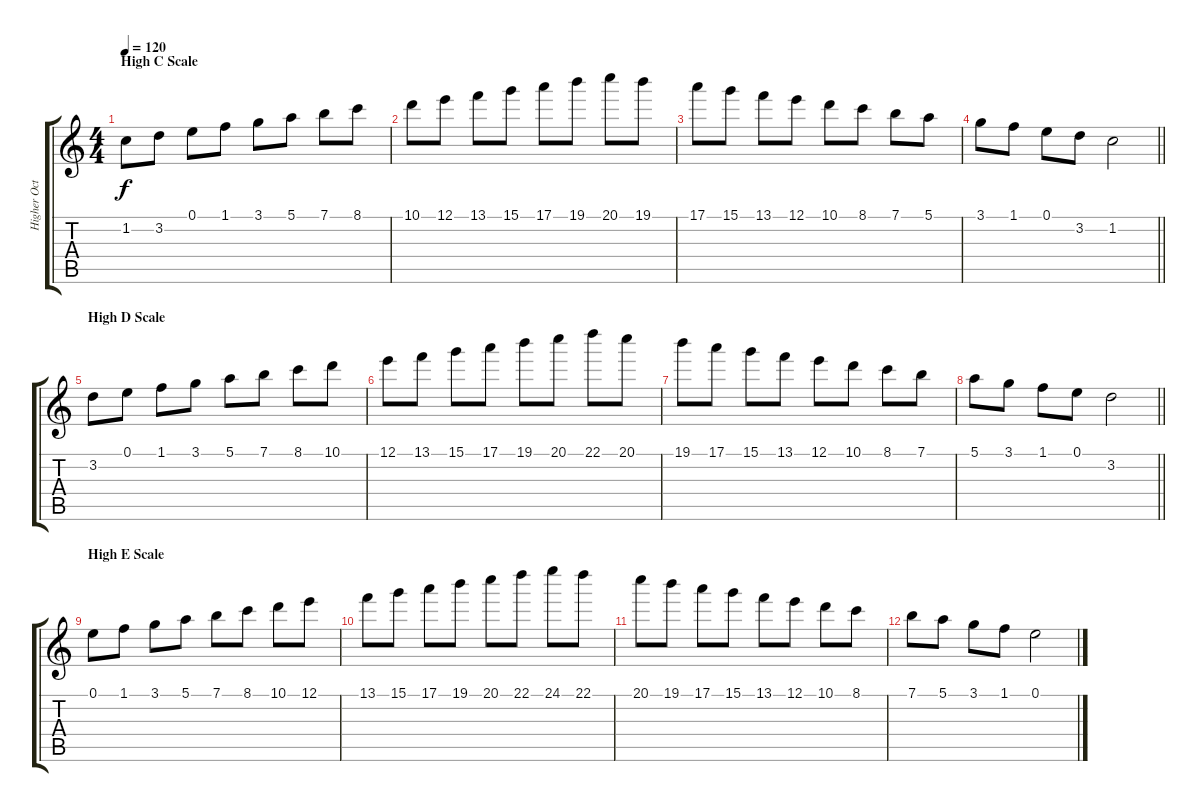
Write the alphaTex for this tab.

\track ("Higher Octave" "Higher Oct") {instrument acousticguitarsteel}
\staff {score tabs}
\tuning (E4 B3 G3 D3 A2 E2) {hide}
\ts (4 4)
\section ("" "High C Scale")
\tempo 120
\clef g2
\ks c
1.2.8{dy f} 3.2.8 0.1.8 1.1.8 3.1.8 5.1.8 7.1.8 8.1.8 |
10.1.8 12.1.8 13.1.8 15.1.8 17.1.8 19.1.8 20.1.8 19.1.8 |
17.1.8 15.1.8 13.1.8 12.1.8 10.1.8 8.1.8 7.1.8 5.1.8 |
\barLineRight lightlight
3.1.8 1.1.8 0.1.8 3.2.8 1.2.2 |
\section ("" "High D Scale")
3.2.8 0.1.8 1.1.8 3.1.8 5.1.8 7.1.8 8.1.8 10.1.8 |
12.1.8 13.1.8 15.1.8 17.1.8 19.1.8 20.1.8 22.1.8 20.1.8 |
19.1.8 17.1.8 15.1.8 13.1.8 12.1.8 10.1.8 8.1.8 7.1.8 |
\barLineRight lightlight
5.1.8 3.1.8 1.1.8 0.1.8 3.2.2 |
\section ("" "High E Scale")
0.1.8 1.1.8 3.1.8 5.1.8 7.1.8 8.1.8 10.1.8 12.1.8 |
13.1.8 15.1.8 17.1.8 19.1.8 20.1.8 22.1.8 24.1.8 22.1.8 |
20.1.8 19.1.8 17.1.8 15.1.8 13.1.8 12.1.8 10.1.8 8.1.8 |
7.1.8 5.1.8 3.1.8 1.1.8 0.1.2
